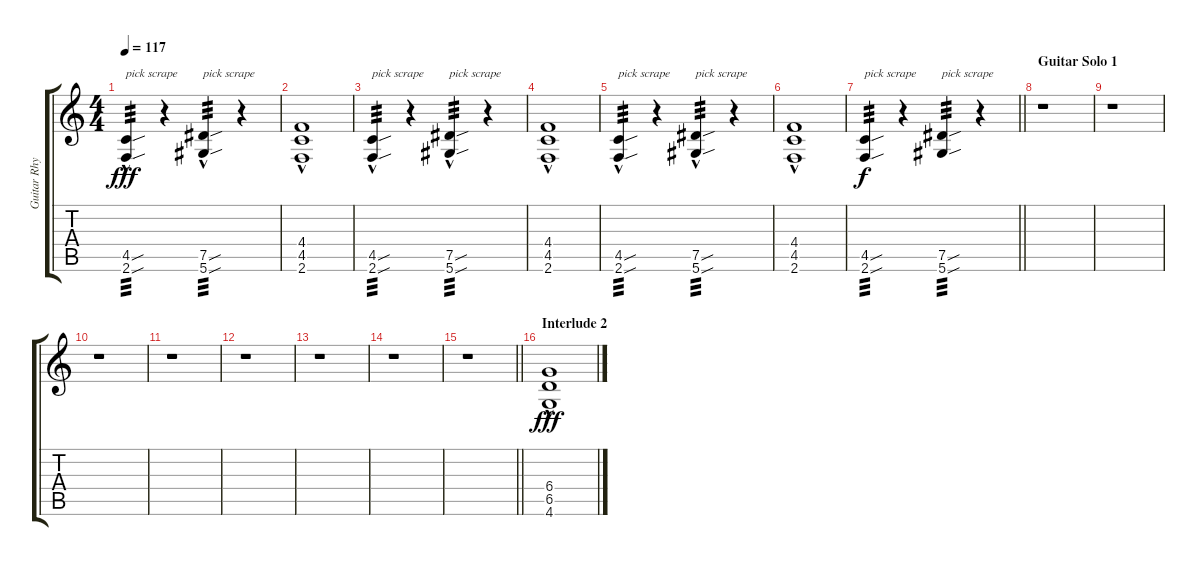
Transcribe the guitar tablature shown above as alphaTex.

\track ("Guitar Rhythm" "Guitar Rhy") {instrument distortionguitar}
\staff {score tabs}
\tuning (Eb4 Bb3 Gb3 Db3 Ab2 Eb2) {hide}
\ts (4 4)
\tempo 117
\clef g2
\ks c
(4.5{sou hac} 2.6{sou hac}).4{txt "pick scrape" tp 3 dy fff} r.4 (7.5{sou hac} 5.6{sou hac}).4{txt "pick scrape" tp 3} r.4 |
(4.4{hac} 4.5{hac} 2.6{hac}).1 |
(4.5{sou hac} 2.6{sou hac}).4{txt "pick scrape" tp 3} r.4 (7.5{sou hac} 5.6{sou hac}).4{txt "pick scrape" tp 3} r.4 |
(4.4{hac} 4.5{hac} 2.6{hac}).1 |
(4.5{sou hac} 2.6{sou hac}).4{txt "pick scrape" tp 3} r.4 (7.5{sou hac} 5.6{sou hac}).4{txt "pick scrape" tp 3} r.4 |
(4.4{hac} 4.5{hac} 2.6{hac}).1 |
\barLineRight lightlight
(4.5{sou} 2.6{sou}).4{txt "pick scrape" tp 3 dy f} r.4 (7.5{sou} 5.6{sou}).4{txt "pick scrape" tp 3} r.4 |
\section ("" "Guitar Solo 1")
r.1 |
r.1 |
r.1 |
r.1 |
r.1 |
r.1 |
r.1 |
\barLineRight lightlight
r.1 |
\section ("" "Interlude 2")
(6.4{hac} 6.5{hac} 4.6{hac}).1{dy fff}
